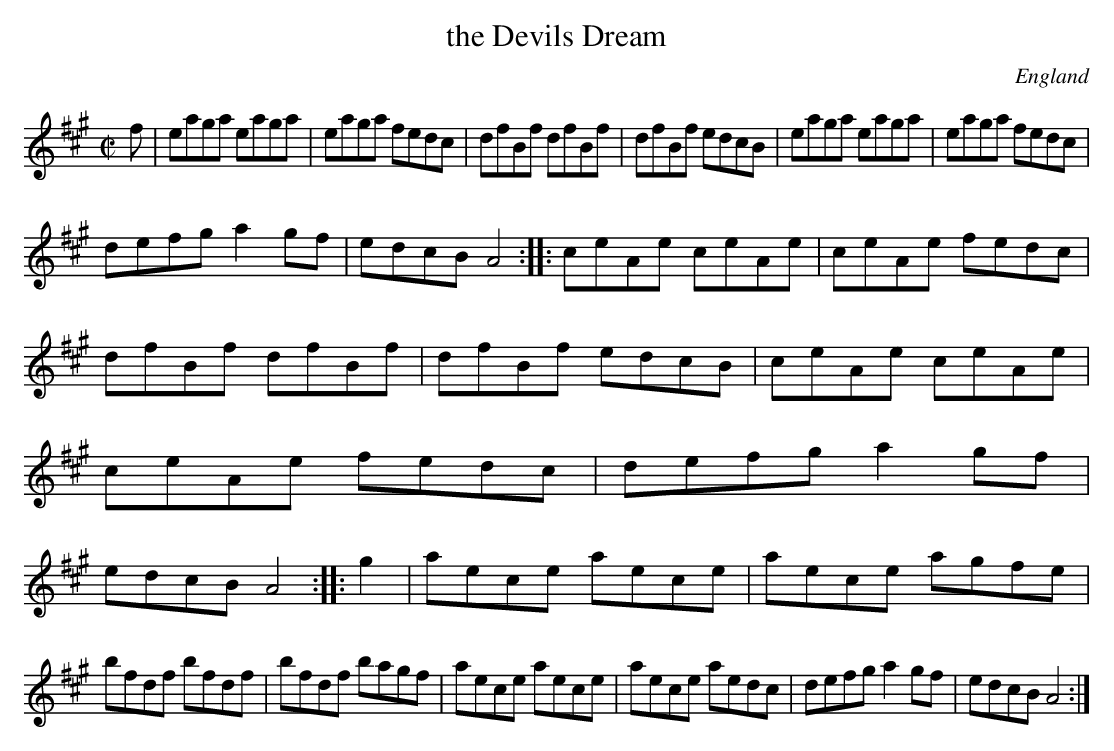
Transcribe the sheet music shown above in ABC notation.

X:1
T:the Devils Dream
M:C|
O:England
K:A
f |\
eaga eaga | eaga fedc |   dfBf dfBf | dfBf edcB |\
eaga eaga | eaga fedc | ! defg a2gf | edcB A4   ::\
ceAe ceAe | ceAe fedc |   dfBf dfBf | dfBf edcB |
ceAe ceAe | ceAe fedc |   defg a2gf | edcB A4   ::\
g2 |\
aece aece | aece agfe | ! bfdf bfdf | bfdf bagf |\
aece aece | aece aedc |   defg a2gf | edcB A4   :|
